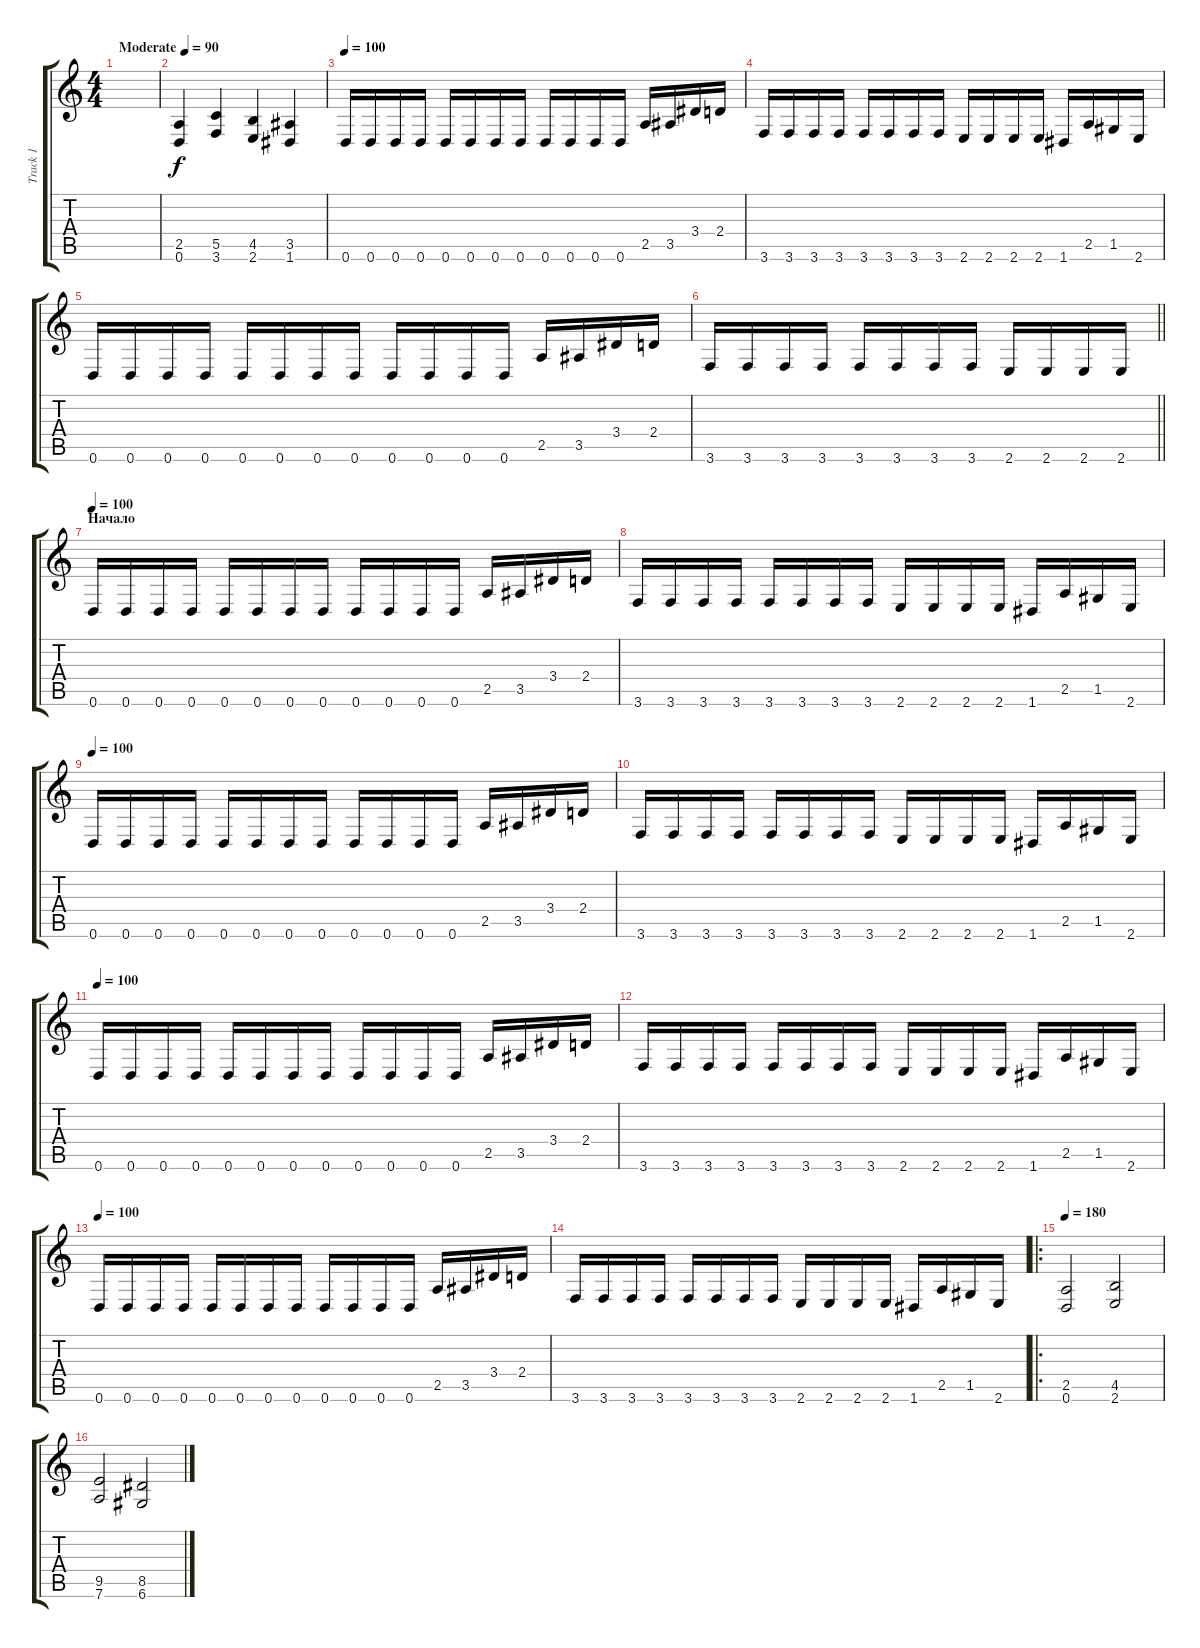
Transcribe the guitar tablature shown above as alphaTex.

\track ("Track 1" "Track 1") {instrument distortionguitar}
\staff {score tabs}
\tuning (D4 A3 F3 C3 G2 D2) {hide}
\ts (4 4)
\tempo (90 "Moderate")
\clef g2
\ks c
|
(2.5 0.6).4 (5.5 3.6).4 (4.5 2.6).4 (3.5 1.6).4 |
\tempo 100
0.6.16 0.6.16 0.6.16 0.6.16 0.6.16 0.6.16 0.6.16 0.6.16 0.6.16 0.6.16 0.6.16 0.6.16 2.5.16 3.5.16 3.4.16 2.4.16 |
3.6.16 3.6.16 3.6.16 3.6.16 3.6.16 3.6.16 3.6.16 3.6.16 2.6.16 2.6.16 2.6.16 2.6.16 1.6.16 2.5.16 1.5.16 2.6.16 |
0.6.16 0.6.16 0.6.16 0.6.16 0.6.16 0.6.16 0.6.16 0.6.16 0.6.16 0.6.16 0.6.16 0.6.16 2.5.16 3.5.16 3.4.16 2.4.16 |
\barLineRight lightlight
3.6.16 3.6.16 3.6.16 3.6.16 3.6.16 3.6.16 3.6.16 3.6.16 2.6.16 2.6.16 2.6.16 2.6.16 |
\section ("" "Начало")
\tempo 100
0.6.16 0.6.16 0.6.16 0.6.16 0.6.16 0.6.16 0.6.16 0.6.16 0.6.16 0.6.16 0.6.16 0.6.16 2.5.16 3.5.16 3.4.16 2.4.16 |
3.6.16 3.6.16 3.6.16 3.6.16 3.6.16 3.6.16 3.6.16 3.6.16 2.6.16 2.6.16 2.6.16 2.6.16 1.6.16 2.5.16 1.5.16 2.6.16 |
\tempo 100
0.6.16 0.6.16 0.6.16 0.6.16 0.6.16 0.6.16 0.6.16 0.6.16 0.6.16 0.6.16 0.6.16 0.6.16 2.5.16 3.5.16 3.4.16 2.4.16 |
3.6.16 3.6.16 3.6.16 3.6.16 3.6.16 3.6.16 3.6.16 3.6.16 2.6.16 2.6.16 2.6.16 2.6.16 1.6.16 2.5.16 1.5.16 2.6.16 |
\tempo 100
0.6.16 0.6.16 0.6.16 0.6.16 0.6.16 0.6.16 0.6.16 0.6.16 0.6.16 0.6.16 0.6.16 0.6.16 2.5.16 3.5.16 3.4.16 2.4.16 |
3.6.16 3.6.16 3.6.16 3.6.16 3.6.16 3.6.16 3.6.16 3.6.16 2.6.16 2.6.16 2.6.16 2.6.16 1.6.16 2.5.16 1.5.16 2.6.16 |
\tempo 100
0.6.16 0.6.16 0.6.16 0.6.16 0.6.16 0.6.16 0.6.16 0.6.16 0.6.16 0.6.16 0.6.16 0.6.16 2.5.16 3.5.16 3.4.16 2.4.16 |
3.6.16 3.6.16 3.6.16 3.6.16 3.6.16 3.6.16 3.6.16 3.6.16 2.6.16 2.6.16 2.6.16 2.6.16 1.6.16 2.5.16 1.5.16 2.6.16 |
\ro
\tempo 180
(2.5 0.6).2 (4.5 2.6).2 |
(9.5 7.6).2 (8.5 6.6).2
